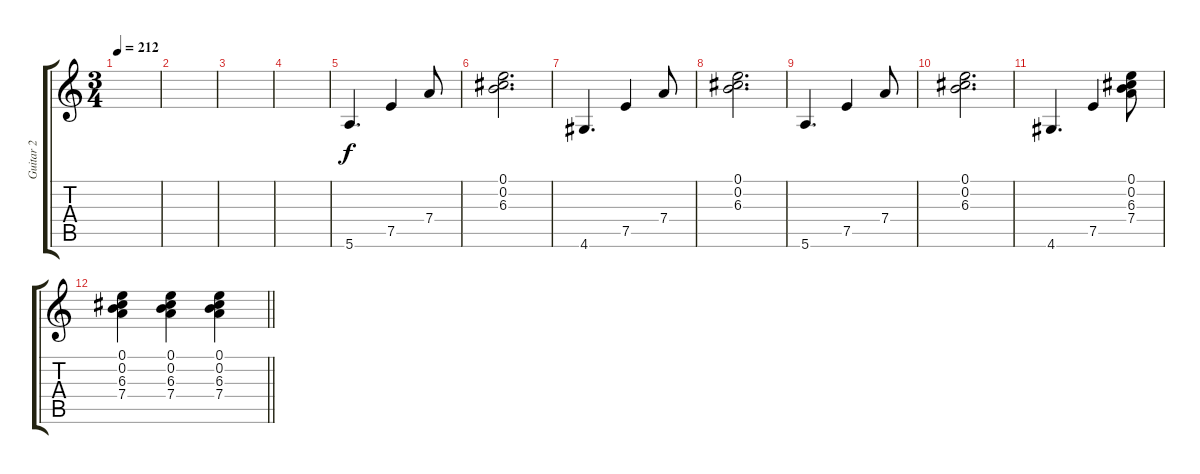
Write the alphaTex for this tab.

\track ("Guitar 2" "Guitar 2") {instrument electricguitarclean}
\staff {score tabs}
\tuning (E4 B3 G3 D3 A2 E2) {hide}
\ts (3 4)
\tempo 212
\clef g2
\ks c
|
|
|
|
5.6.4{d} 7.5.4 7.4.8 |
(0.1 0.2 6.3).2{d} |
4.6.4{d} 7.5.4 7.4.8 |
(0.1 0.2 6.3).2{d} |
5.6.4{d} 7.5.4 7.4.8 |
(0.1 0.2 6.3).2{d} |
4.6.4{d} 7.5.4 (0.1 0.2 6.3 7.4).8 |
\barLineRight lightlight
(0.1 0.2 6.3 7.4).4 (0.1 0.2 6.3 7.4).4 (0.1 0.2 6.3 7.4).4
